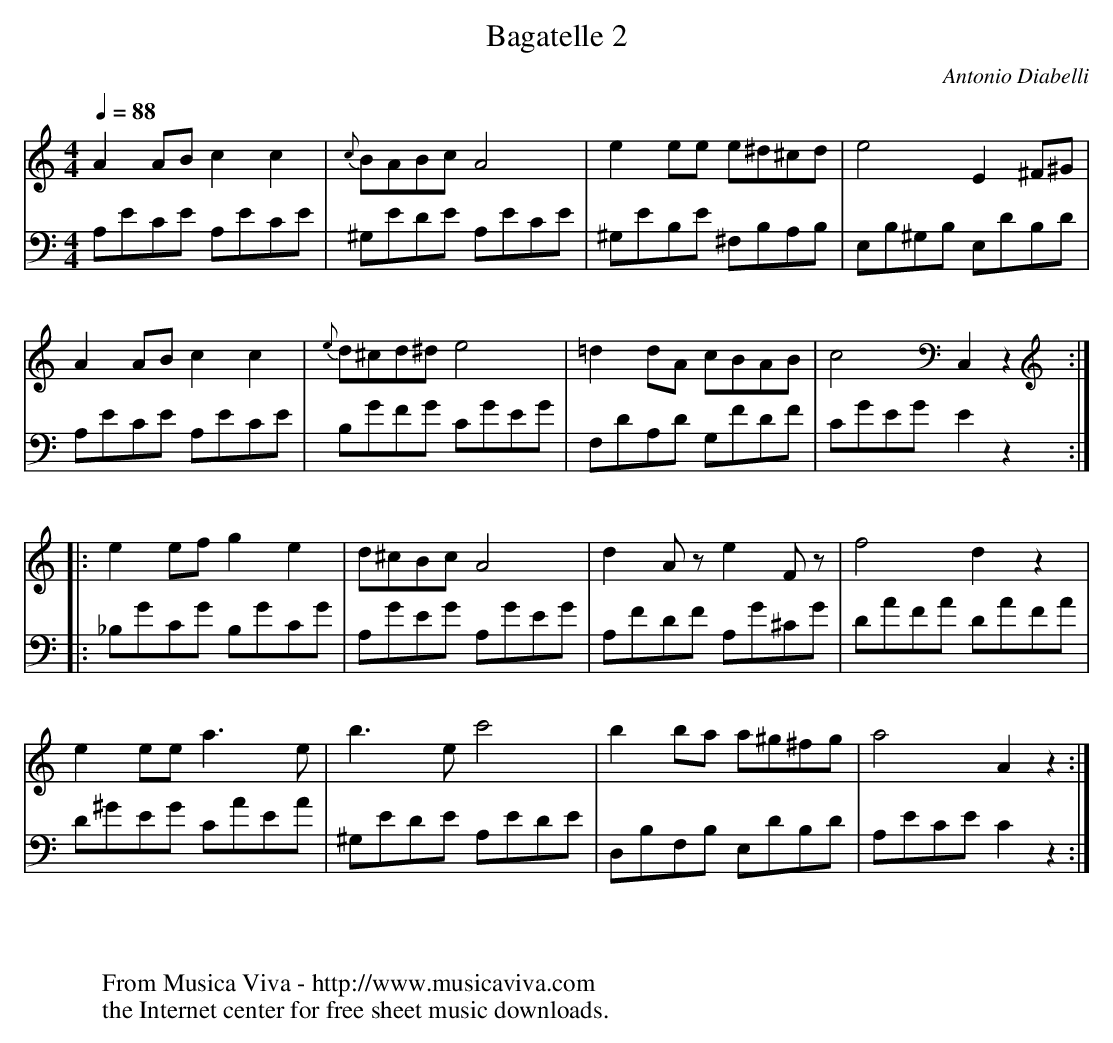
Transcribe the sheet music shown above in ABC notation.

X:1
T:Bagatelle 2
C:Antonio Diabelli
V:1 Program 1 0 %Piano
V:2 Program 1 0 bass %Piano
M:4/4
L:1/8
Q:1/4=88
K:Am
V:1
A2ABc2c2|{c}BABcA4|e2ee e^d^cd|e4E2^F^G|
V:2
A,ECE A,ECE|^G,EDE A,ECE|^G,EB,E ^F,B,A,B,|E,B,^G,B, E,DB,D|
V:1
A2ABc2c2|{e}d^cd^de4|=d2dA cBAB|c4C,2z2:|
V:2
A,ECE A,ECE|B,GFG CGEG|F,DA,D G,FDF|CGEGE2z2:|
V:1
|:e2efg2e2|d^cBcA4|d2A z e2 F z|f4d2z2|
V:2
|:_B,GCG B,GCG|A,GEG A,GEG|A,FDF A,G^CG|DAFA DAFA|
V:1
e2eea3e|b3ec'4|b2ba a^g^fg|a4A2z2:|
V:2
D^GEG CAEA|^G,EDE A,EDE|D,B,F,B, E,DB,D|A,ECE C2z2:|
W:
W:
W:  From Musica Viva - http://www.musicaviva.com
W:  the Internet center for free sheet music downloads.
